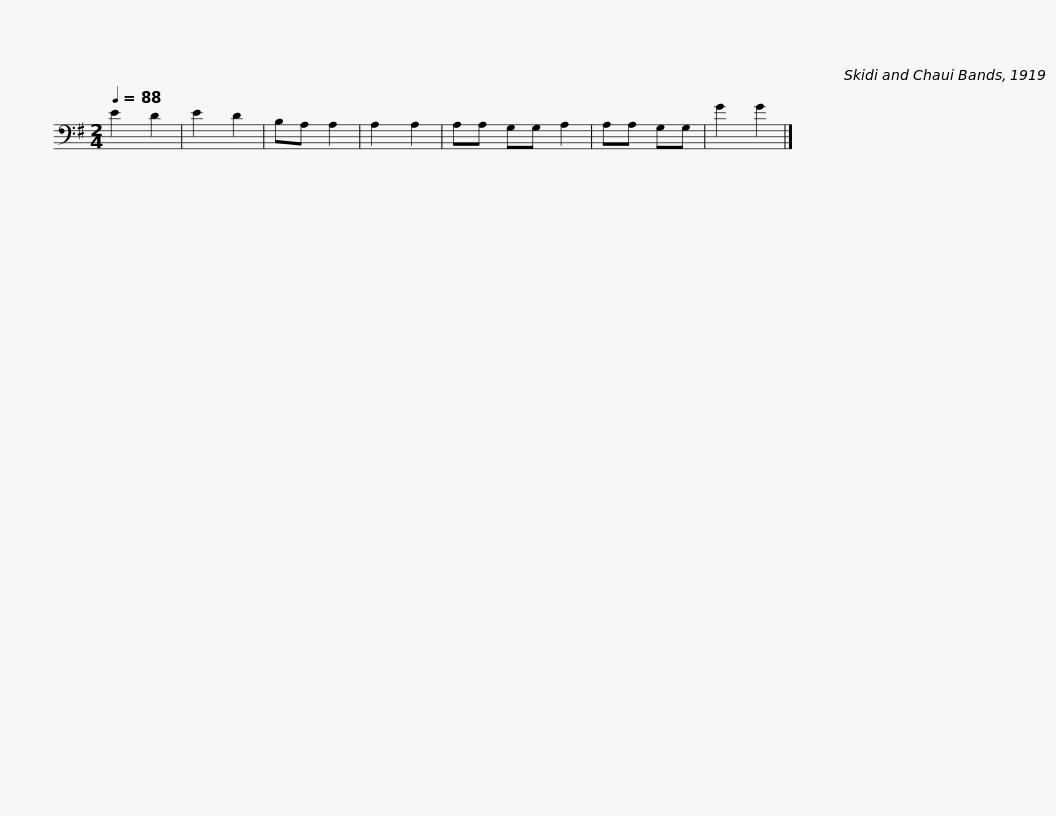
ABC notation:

X:1
L:1/8
Q:1/4=88
M:2/4
I:linebreak $
K:G
V:1 bass
V:1
 E2 D2 | E2 D2 | B,A, A,2 | A,2 A,2 | A,A, G,G, A,2 | %5
 A,A, G,G, | G2 G2 |] %7
